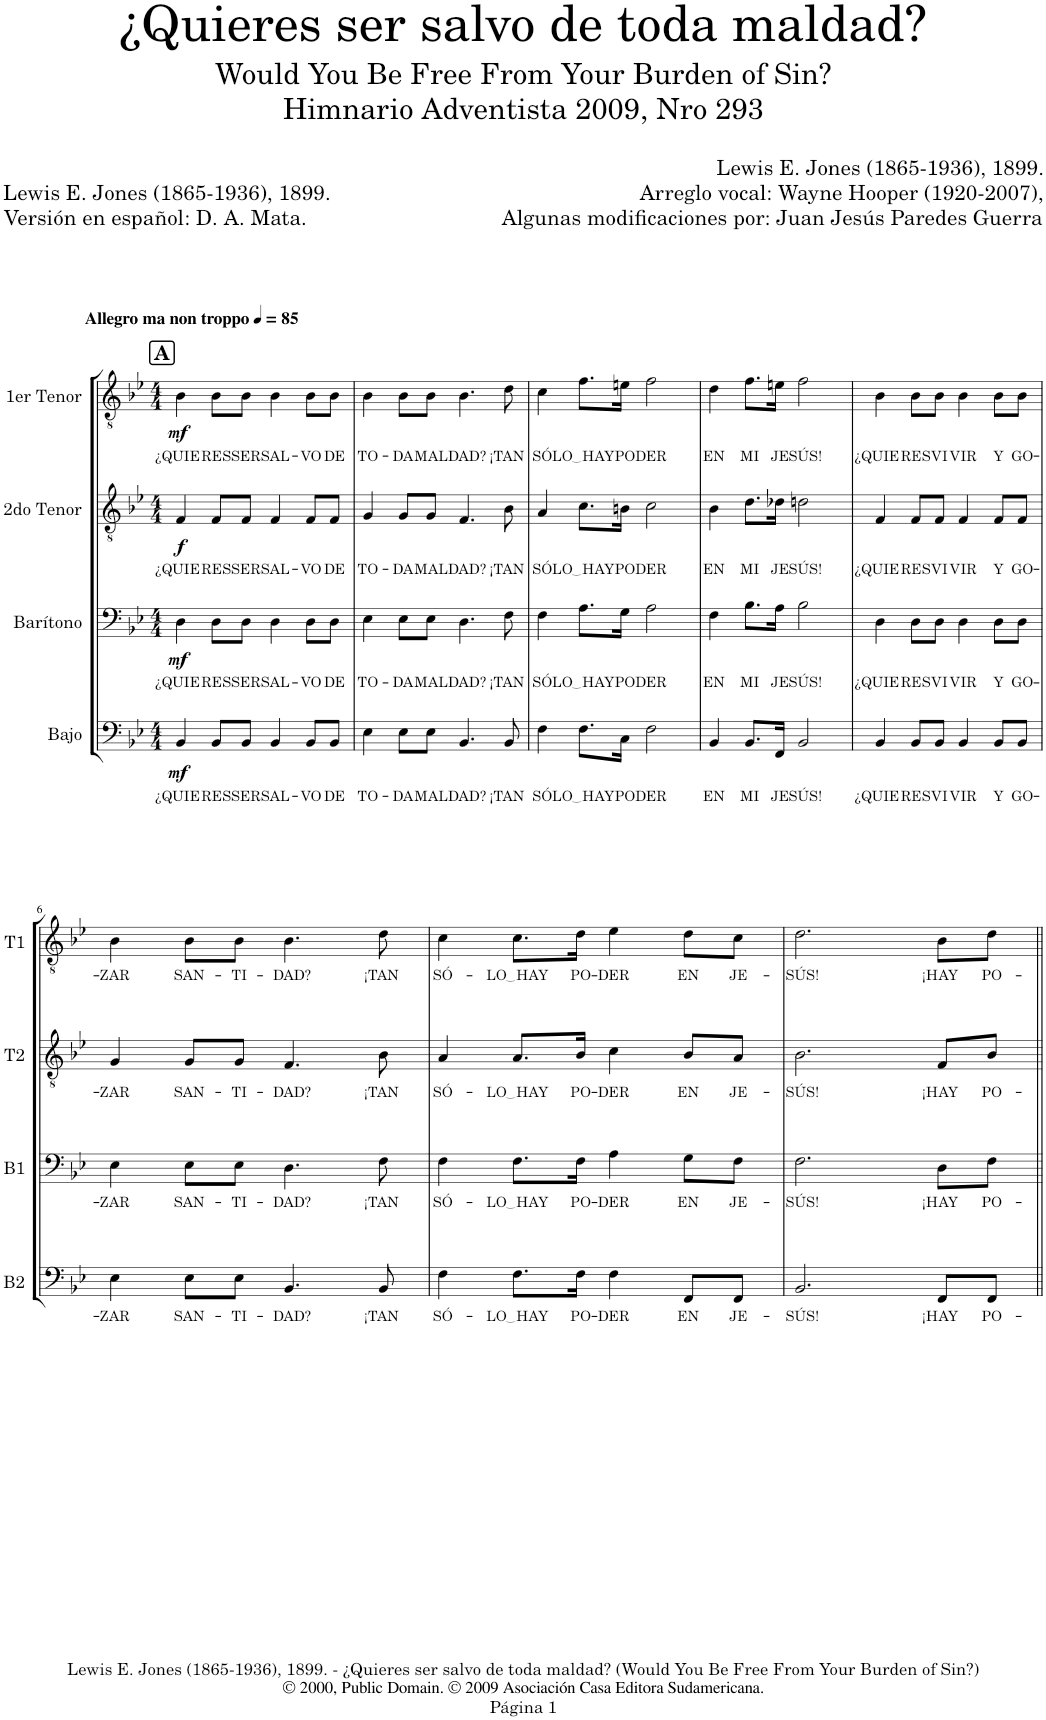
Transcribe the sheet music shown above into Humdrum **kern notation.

**kern	**text	**dynam	**kern	**text	**dynam	**kern	**text	**dynam	**kern	**text	**dynam
*part4	*part4	*part4	*part3	*part3	*part3	*part2	*part2	*part2	*part1	*part1	*part1
*staff4	*staff4	*staff4	*staff3	*staff3	*staff3	*staff2	*staff2	*staff2	*staff1	*staff1	*staff1
*I"Bajo	*	*	*I"Barítono	*	*	*I"2do Tenor	*	*	*I"1er Tenor	*	*
*I'B2	*	*	*I'B1	*	*	*I'T2	*	*	*I'T1	*	*
*clefF4	*	*	*clefF4	*	*	*clefGv2	*	*	*clefGv2	*	*
*Trd12c21	*	*	*Trd12c21	*	*	*Trd8c14	*	*	*Trd8c14	*	*
*k[b-e-]	*	*	*k[b-e-]	*	*	*k[b-e-]	*	*	*k[b-e-]	*	*
*M4/4	*	*	*M4/4	*	*	*M4/4	*	*	*M4/4	*	*
*MM85	*	*	*MM85	*	*	*MM85	*	*	*MM85	*	*
!!LO:REH:place=s1:a:B:cj:fs=14:t=A
=1	=1	=1	=1	=1	=1	=1	=1	=1	=1	=1	=1
!	!	!	!	!	!	!	!	!	!LO:TX:a:B:t=Allegro ma non troppo	!	!
!	!LO:LY:b	!LO:DY:b	!	!LO:LY:b	!LO:DY:b	!	!LO:LY:b	!LO:DY:b	!	!LO:LY:b	!LO:DY:b
4BB-/	¿QUIE-	mf	4D\	¿QUIE-	mf	4F/	¿QUIE-	f	4B-\	¿QUIE-	mf
!	!LO:LY:b	!	!	!LO:LY:b	!	!	!LO:LY:b	!	!	!LO:LY:b	!
8BB-/L	-RES	.	8D\L	-RES	.	8F/L	-RES	.	8B-\L	-RES	.
!	!LO:LY:b	!	!	!LO:LY:b	!	!	!LO:LY:b	!	!	!LO:LY:b	!
8BB-/J	SER	.	8D\J	SER	.	8F/J	SER	.	8B-\J	SER	.
!	!LO:LY:b	!	!	!LO:LY:b	!	!	!LO:LY:b	!	!	!LO:LY:b	!
4BB-/	SAL-	.	4D\	SAL-	.	4F/	SAL-	.	4B-\	SAL-	.
!	!LO:LY:b	!	!	!LO:LY:b	!	!	!LO:LY:b	!	!	!LO:LY:b	!
8BB-/L	-VO	.	8D\L	-VO	.	8F/L	-VO	.	8B-\L	-VO	.
!	!LO:LY:b	!	!	!LO:LY:b	!	!	!LO:LY:b	!	!	!LO:LY:b	!
8BB-/J	DE	.	8D\J	DE	.	8F/J	DE	.	8B-\J	DE	.
=2	=2	=2	=2	=2	=2	=2	=2	=2	=2	=2	=2
!	!LO:LY:b	!	!	!LO:LY:b	!	!	!LO:LY:b	!	!	!LO:LY:b	!
4E-\	TO-	.	4E-\	TO-	.	4G/	TO-	.	4B-\	TO-	.
!	!LO:LY:b	!	!	!LO:LY:b	!	!	!LO:LY:b	!	!	!LO:LY:b	!
8E-\L	-DA	.	8E-\L	-DA	.	8G/L	-DA	.	8B-\L	-DA	.
!	!LO:LY:b	!	!	!LO:LY:b	!	!	!LO:LY:b	!	!	!LO:LY:b	!
8E-\J	MAL-	.	8E-\J	MAL-	.	8G/J	MAL-	.	8B-\J	MAL-	.
!	!LO:LY:b	!	!	!LO:LY:b	!	!	!LO:LY:b	!	!	!LO:LY:b	!
4.BB-/	-DAD?	.	4.D\	-DAD?	.	4.F/	-DAD?	.	4.B-\	-DAD?	.
!	!LO:LY:b	!	!	!LO:LY:b	!	!	!LO:LY:b	!	!	!LO:LY:b	!
8BB-/	¡TAN	.	8F\	¡TAN	.	8B-\	¡TAN	.	8d\	¡TAN	.
=3	=3	=3	=3	=3	=3	=3	=3	=3	=3	=3	=3
!	!LO:LY:b	!	!	!LO:LY:b	!	!	!LO:LY:b	!	!	!LO:LY:b	!
4F\	SÓ-	.	4F\	SÓ-	.	4A/	SÓ-	.	4c\	SÓ-	.
!	!LO:LY:b	!	!	!LO:LY:b	!	!	!LO:LY:b	!	!	!LO:LY:b	!
8.F\L	LO HAY	.	8.A\L	LO HAY	.	8.c\L	LO HAY	.	8.f\L	LO HAY	.
!	!LO:LY:b	!	!	!LO:LY:b	!	!	!LO:LY:b	!	!	!LO:LY:b	!
16C\Jk	PO-	.	16G\Jk	PO-	.	16Bn\Jk	PO-	.	16en\Jk	PO-	.
!	!LO:LY:b	!	!	!LO:LY:b	!	!	!LO:LY:b	!	!	!LO:LY:b	!
2F\	-DER	.	2A\	-DER	.	2c\	-DER	.	2f\	-DER	.
=4	=4	=4	=4	=4	=4	=4	=4	=4	=4	=4	=4
!	!LO:LY:b	!	!	!LO:LY:b	!	!	!LO:LY:b	!	!	!LO:LY:b	!
4BB-/	EN	.	4F\	EN	.	4B-\	EN	.	4d\	EN	.
!	!LO:LY:b	!	!	!LO:LY:b	!	!	!LO:LY:b	!	!	!LO:LY:b	!
8.BB-/L	MI	.	8.B-\L	MI	.	8.d\L	MI	.	8.f\L	MI	.
!	!LO:LY:b	!	!	!LO:LY:b	!	!	!LO:LY:b	!	!	!LO:LY:b	!
16FF/Jk	JE-	.	16A\Jk	JE-	.	16d-X\Jk	JE-	.	16en\Jk	JE-	.
!	!LO:LY:b	!	!	!LO:LY:b	!	!	!LO:LY:b	!	!	!LO:LY:b	!
2BB-/	-SÚS!	.	2B-\	-SÚS!	.	2dn\	-SÚS!	.	2f\	-SÚS!	.
=5	=5	=5	=5	=5	=5	=5	=5	=5	=5	=5	=5
!	!LO:LY:b	!	!	!LO:LY:b	!	!	!LO:LY:b	!	!	!LO:LY:b	!
4BB-/	¿QUIE-	.	4D\	¿QUIE-	.	4F/	¿QUIE-	.	4B-\	¿QUIE-	.
!	!LO:LY:b	!	!	!LO:LY:b	!	!	!LO:LY:b	!	!	!LO:LY:b	!
8BB-/L	-RES	.	8D\L	-RES	.	8F/L	-RES	.	8B-\L	-RES	.
!	!LO:LY:b	!	!	!LO:LY:b	!	!	!LO:LY:b	!	!	!LO:LY:b	!
8BB-/J	VI-	.	8D\J	VI-	.	8F/J	VI-	.	8B-\J	VI-	.
!	!LO:LY:b	!	!	!LO:LY:b	!	!	!LO:LY:b	!	!	!LO:LY:b	!
4BB-/	-VIR	.	4D\	-VIR	.	4F/	-VIR	.	4B-\	-VIR	.
!	!LO:LY:b	!	!	!LO:LY:b	!	!	!LO:LY:b	!	!	!LO:LY:b	!
8BB-/L	Y	.	8D\L	Y	.	8F/L	Y	.	8B-\L	Y	.
!	!LO:LY:b	!	!	!LO:LY:b	!	!	!LO:LY:b	!	!	!LO:LY:b	!
8BB-/J	GO-	.	8D\J	GO-	.	8F/J	GO-	.	8B-\J	GO-	.
!!LO:LB:g=z
=6	=6	=6	=6	=6	=6	=6	=6	=6	=6	=6	=6
!	!LO:LY:b	!	!	!LO:LY:b	!	!	!LO:LY:b	!	!	!LO:LY:b	!
4E-\	-ZAR	.	4E-\	-ZAR	.	4G/	-ZAR	.	4B-\	-ZAR	.
!	!LO:LY:b	!	!	!LO:LY:b	!	!	!LO:LY:b	!	!	!LO:LY:b	!
8E-\L	SAN-	.	8E-\L	SAN-	.	8G/L	SAN-	.	8B-\L	SAN-	.
!	!LO:LY:b	!	!	!LO:LY:b	!	!	!LO:LY:b	!	!	!LO:LY:b	!
8E-\J	-TI-	.	8E-\J	-TI-	.	8G/J	-TI-	.	8B-\J	-TI-	.
!	!LO:LY:b	!	!	!LO:LY:b	!	!	!LO:LY:b	!	!	!LO:LY:b	!
4.BB-/	-DAD?	.	4.D\	-DAD?	.	4.F/	-DAD?	.	4.B-\	-DAD?	.
!	!LO:LY:b	!	!	!LO:LY:b	!	!	!LO:LY:b	!	!	!LO:LY:b	!
8BB-/	¡TAN	.	8F\	¡TAN	.	8B-\	¡TAN	.	8d\	¡TAN	.
=7	=7	=7	=7	=7	=7	=7	=7	=7	=7	=7	=7
!	!LO:LY:b	!	!	!LO:LY:b	!	!	!LO:LY:b	!	!	!LO:LY:b	!
4F\	SÓ-	.	4F\	SÓ-	.	4A/	SÓ-	.	4c\	SÓ-	.
!	!LO:LY:b	!	!	!LO:LY:b	!	!	!LO:LY:b	!	!	!LO:LY:b	!
8.F\L	LO HAY	.	8.F\L	LO HAY	.	8.A/L	LO HAY	.	8.c\L	LO HAY	.
!	!LO:LY:b	!	!	!LO:LY:b	!	!	!LO:LY:b	!	!	!LO:LY:b	!
16F\Jk	PO-	.	16F\Jk	PO-	.	16B-/Jk	PO-	.	16d\Jk	PO-	.
!	!LO:LY:b	!	!	!LO:LY:b	!	!	!LO:LY:b	!	!	!LO:LY:b	!
4F\	-DER	.	4A\	-DER	.	4c\	-DER	.	4e-\	-DER	.
!	!LO:LY:b	!	!	!LO:LY:b	!	!	!LO:LY:b	!	!	!LO:LY:b	!
8FF/L	EN	.	8G\L	EN	.	8B-/L	EN	.	8d\L	EN	.
!	!LO:LY:b	!	!	!LO:LY:b	!	!	!LO:LY:b	!	!	!LO:LY:b	!
8FF/J	JE-	.	8F\J	JE-	.	8A/J	JE-	.	8c\J	JE-	.
=8	=8	=8	=8	=8	=8	=8	=8	=8	=8	=8	=8
!	!LO:LY:b	!	!	!LO:LY:b	!	!	!LO:LY:b	!	!	!LO:LY:b	!
2.BB-/	-SÚS!	.	2.F\	-SÚS!	.	2.B-\	-SÚS!	.	2.d\	-SÚS!	.
!	!LO:LY:b	!	!	!LO:LY:b	!	!	!LO:LY:b	!	!	!LO:LY:b	!
8FF/L	¡HAY	.	8D\L	¡HAY	.	8F/L	¡HAY	.	8B-\L	¡HAY	.
!	!LO:LY:b	!	!	!LO:LY:b	!	!	!LO:LY:b	!	!	!LO:LY:b	!
8FF/J	PO-	.	8F\J	PO-	.	8B-/J	PO-	.	8d\J	PO-	.
=||	=||	=||	=||	=||	=||	=||	=||	=||	=||	=||	=||
*-	*-	*-	*-	*-	*-	*-	*-	*-	*-	*-	*-
